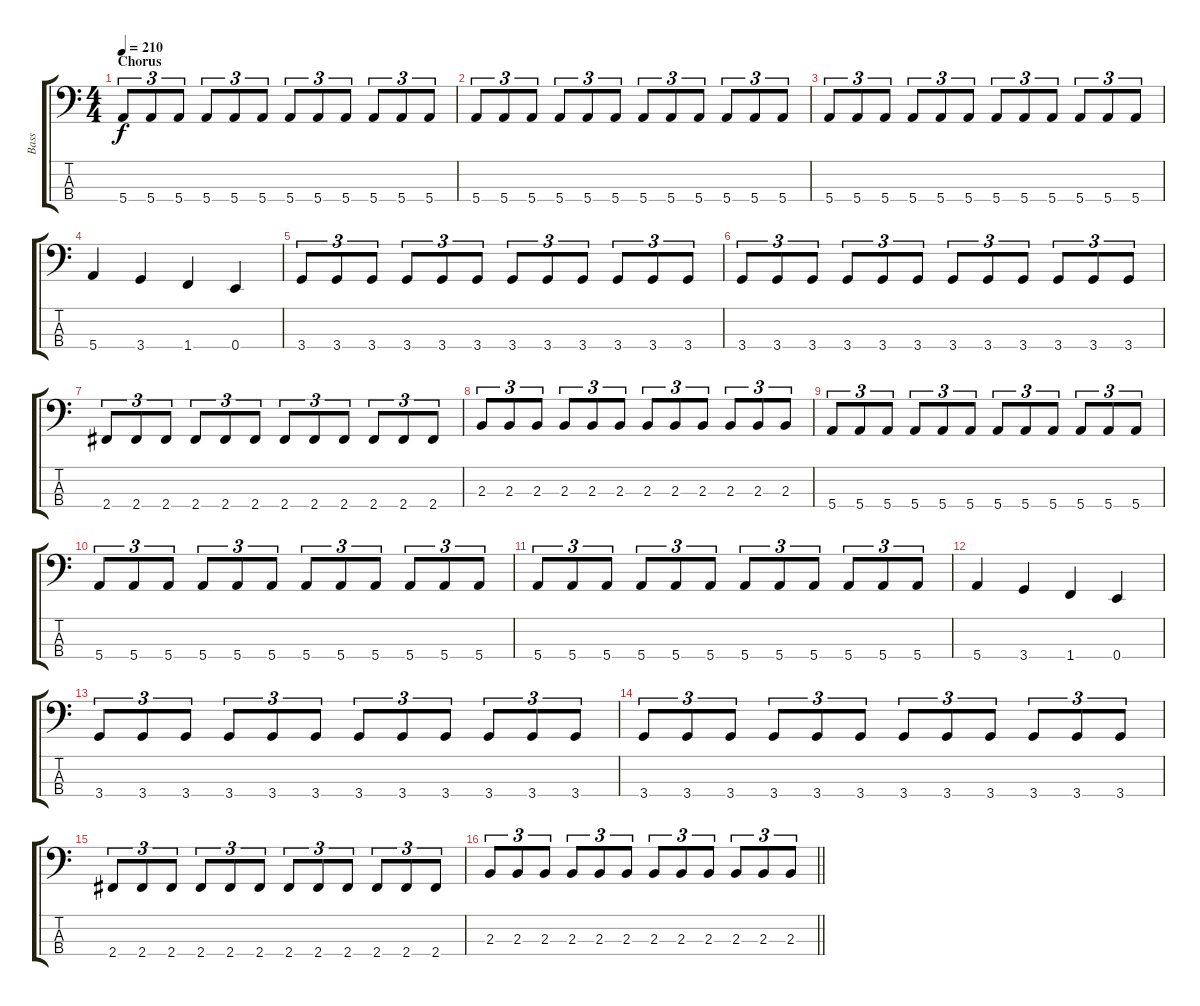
\track ("Bass" "Bass") {instrument electricbasspick}
\staff {score tabs}
\tuning (G2 D2 A1 E1) {hide}
\ts (4 4)
\section ("" "Chorus")
\tempo 210
\clef f4
\ks c
5.4.8{tu (3 2) dy f} 5.4.8{tu (3 2)} 5.4.8{tu (3 2)} 5.4.8{tu (3 2)} 5.4.8{tu (3 2)} 5.4.8{tu (3 2)} 5.4.8{tu (3 2)} 5.4.8{tu (3 2)} 5.4.8{tu (3 2)} 5.4.8{tu (3 2)} 5.4.8{tu (3 2)} 5.4.8{tu (3 2)} |
5.4.8{tu (3 2)} 5.4.8{tu (3 2)} 5.4.8{tu (3 2)} 5.4.8{tu (3 2)} 5.4.8{tu (3 2)} 5.4.8{tu (3 2)} 5.4.8{tu (3 2)} 5.4.8{tu (3 2)} 5.4.8{tu (3 2)} 5.4.8{tu (3 2)} 5.4.8{tu (3 2)} 5.4.8{tu (3 2)} |
5.4.8{tu (3 2)} 5.4.8{tu (3 2)} 5.4.8{tu (3 2)} 5.4.8{tu (3 2)} 5.4.8{tu (3 2)} 5.4.8{tu (3 2)} 5.4.8{tu (3 2)} 5.4.8{tu (3 2)} 5.4.8{tu (3 2)} 5.4.8{tu (3 2)} 5.4.8{tu (3 2)} 5.4.8{tu (3 2)} |
5.4.4 3.4.4 1.4.4 0.4.4 |
3.4.8{tu (3 2)} 3.4.8{tu (3 2)} 3.4.8{tu (3 2)} 3.4.8{tu (3 2)} 3.4.8{tu (3 2)} 3.4.8{tu (3 2)} 3.4.8{tu (3 2)} 3.4.8{tu (3 2)} 3.4.8{tu (3 2)} 3.4.8{tu (3 2)} 3.4.8{tu (3 2)} 3.4.8{tu (3 2)} |
3.4.8{tu (3 2)} 3.4.8{tu (3 2)} 3.4.8{tu (3 2)} 3.4.8{tu (3 2)} 3.4.8{tu (3 2)} 3.4.8{tu (3 2)} 3.4.8{tu (3 2)} 3.4.8{tu (3 2)} 3.4.8{tu (3 2)} 3.4.8{tu (3 2)} 3.4.8{tu (3 2)} 3.4.8{tu (3 2)} |
2.4.8{tu (3 2)} 2.4.8{tu (3 2)} 2.4.8{tu (3 2)} 2.4.8{tu (3 2)} 2.4.8{tu (3 2)} 2.4.8{tu (3 2)} 2.4.8{tu (3 2)} 2.4.8{tu (3 2)} 2.4.8{tu (3 2)} 2.4.8{tu (3 2)} 2.4.8{tu (3 2)} 2.4.8{tu (3 2)} |
2.3.8{tu (3 2)} 2.3.8{tu (3 2)} 2.3.8{tu (3 2)} 2.3.8{tu (3 2)} 2.3.8{tu (3 2)} 2.3.8{tu (3 2)} 2.3.8{tu (3 2)} 2.3.8{tu (3 2)} 2.3.8{tu (3 2)} 2.3.8{tu (3 2)} 2.3.8{tu (3 2)} 2.3.8{tu (3 2)} |
5.4.8{tu (3 2)} 5.4.8{tu (3 2)} 5.4.8{tu (3 2)} 5.4.8{tu (3 2)} 5.4.8{tu (3 2)} 5.4.8{tu (3 2)} 5.4.8{tu (3 2)} 5.4.8{tu (3 2)} 5.4.8{tu (3 2)} 5.4.8{tu (3 2)} 5.4.8{tu (3 2)} 5.4.8{tu (3 2)} |
5.4.8{tu (3 2)} 5.4.8{tu (3 2)} 5.4.8{tu (3 2)} 5.4.8{tu (3 2)} 5.4.8{tu (3 2)} 5.4.8{tu (3 2)} 5.4.8{tu (3 2)} 5.4.8{tu (3 2)} 5.4.8{tu (3 2)} 5.4.8{tu (3 2)} 5.4.8{tu (3 2)} 5.4.8{tu (3 2)} |
5.4.8{tu (3 2)} 5.4.8{tu (3 2)} 5.4.8{tu (3 2)} 5.4.8{tu (3 2)} 5.4.8{tu (3 2)} 5.4.8{tu (3 2)} 5.4.8{tu (3 2)} 5.4.8{tu (3 2)} 5.4.8{tu (3 2)} 5.4.8{tu (3 2)} 5.4.8{tu (3 2)} 5.4.8{tu (3 2)} |
5.4.4 3.4.4 1.4.4 0.4.4 |
3.4.8{tu (3 2)} 3.4.8{tu (3 2)} 3.4.8{tu (3 2)} 3.4.8{tu (3 2)} 3.4.8{tu (3 2)} 3.4.8{tu (3 2)} 3.4.8{tu (3 2)} 3.4.8{tu (3 2)} 3.4.8{tu (3 2)} 3.4.8{tu (3 2)} 3.4.8{tu (3 2)} 3.4.8{tu (3 2)} |
3.4.8{tu (3 2)} 3.4.8{tu (3 2)} 3.4.8{tu (3 2)} 3.4.8{tu (3 2)} 3.4.8{tu (3 2)} 3.4.8{tu (3 2)} 3.4.8{tu (3 2)} 3.4.8{tu (3 2)} 3.4.8{tu (3 2)} 3.4.8{tu (3 2)} 3.4.8{tu (3 2)} 3.4.8{tu (3 2)} |
2.4.8{tu (3 2)} 2.4.8{tu (3 2)} 2.4.8{tu (3 2)} 2.4.8{tu (3 2)} 2.4.8{tu (3 2)} 2.4.8{tu (3 2)} 2.4.8{tu (3 2)} 2.4.8{tu (3 2)} 2.4.8{tu (3 2)} 2.4.8{tu (3 2)} 2.4.8{tu (3 2)} 2.4.8{tu (3 2)} |
\barLineRight lightlight
2.3.8{tu (3 2)} 2.3.8{tu (3 2)} 2.3.8{tu (3 2)} 2.3.8{tu (3 2)} 2.3.8{tu (3 2)} 2.3.8{tu (3 2)} 2.3.8{tu (3 2)} 2.3.8{tu (3 2)} 2.3.8{tu (3 2)} 2.3.8{tu (3 2)} 2.3.8{tu (3 2)} 2.3.8{tu (3 2)}
